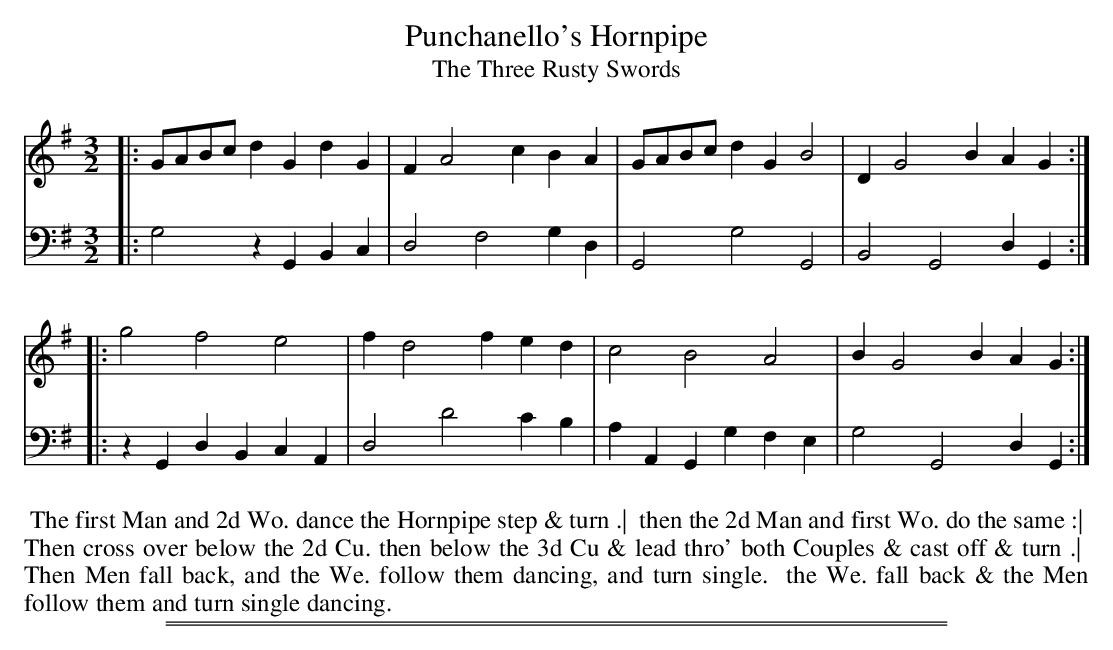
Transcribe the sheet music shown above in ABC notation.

X:1
T: Punchanello's Hornpipe
T: The Three Rusty Swords
M: 3/2
L: 1/8
K: G
V: 1
|: GABc d2G2 d2G2 | F2 A4 c2 B2A2 | GABc d2G2 B4 | D2 G4 B2 A2G2 :|
|: g4   f4   e4   | f2 d4 f2 e2d2 | c4   B4   A4 | B2 G4 B2 A2G2 :|
V: 2 clef=bass middle=d
|: g4   z2G2 B2c2 | d4 f4  g2d2  | G4   g4   G4   | B4 G4 d2G2 :|
|: z2G2 d2B2 c2A2 | d4 d'4 c'2b2 | a2A2 G2g2 f2e2 | g4 G4 d2G2 :|
